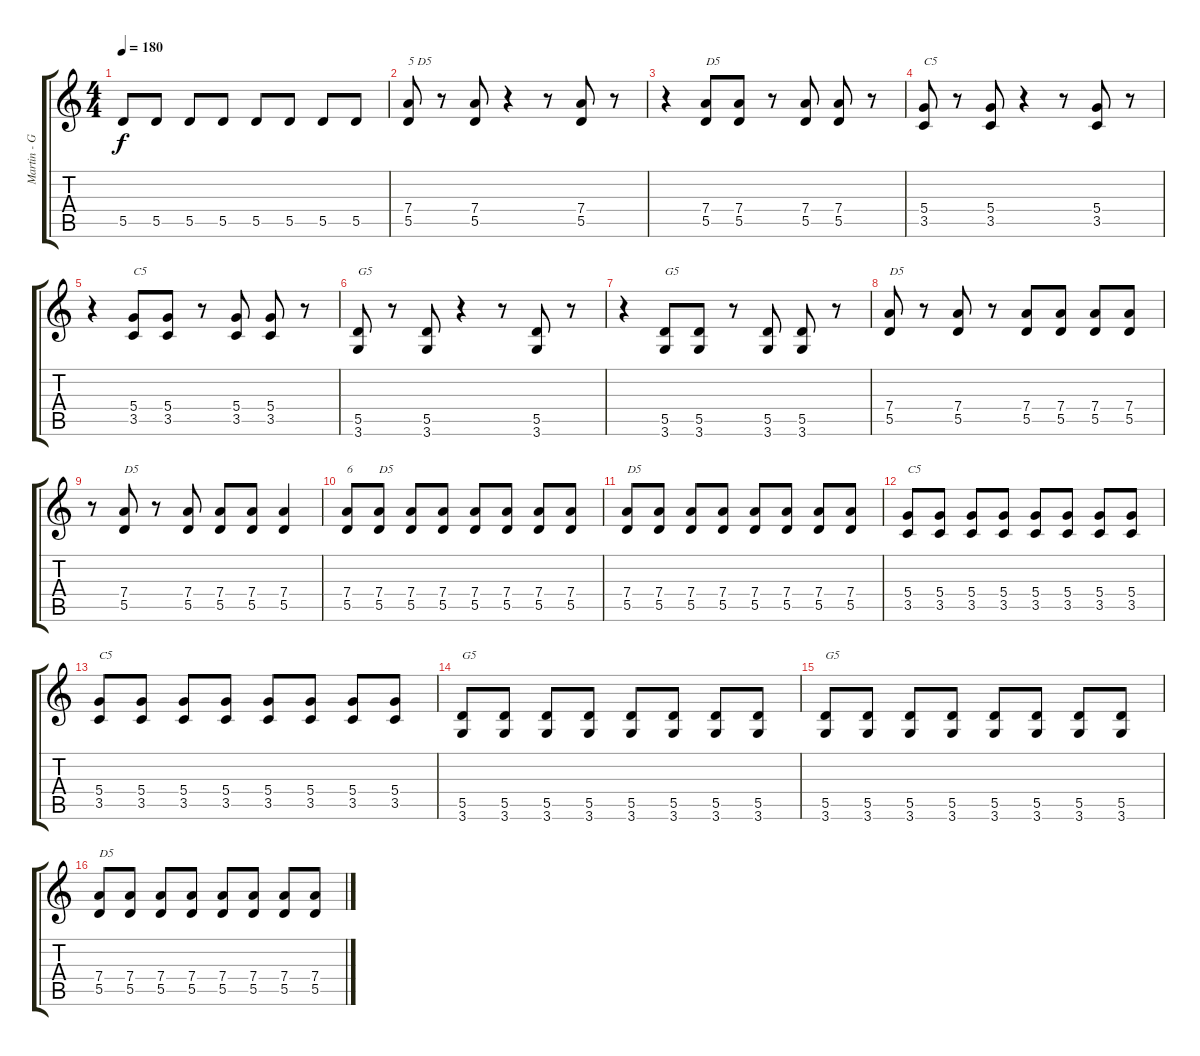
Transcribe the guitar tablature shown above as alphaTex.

\track ("Martin - Guitar" "Martin - G") {instrument distortionguitar}
\staff {score tabs}
\tuning (E4 B3 G3 D3 A2 E2) {hide}
\ts (4 4)
\tempo 180
\clef g2
\ks c
5.5.8{dy f} 5.5.8 5.5.8 5.5.8 5.5.8 5.5.8 5.5.8 5.5.8 |
(7.4 5.5).8{txt "5 D5"} r.8 (7.4 5.5).8 r.4 r.8 (7.4 5.5).8 r.8 |
r.4 (7.4 5.5).8{txt "D5"} (7.4 5.5).8 r.8 (7.4 5.5).8 (7.4 5.5).8 r.8 |
(5.4 3.5).8{txt "C5"} r.8 (5.4 3.5).8 r.4 r.8 (5.4 3.5).8 r.8 |
r.4 (5.4 3.5).8{txt "C5"} (5.4 3.5).8 r.8 (5.4 3.5).8 (5.4 3.5).8 r.8 |
(5.5 3.6).8{txt "G5"} r.8 (5.5 3.6).8 r.4 r.8 (5.5 3.6).8 r.8 |
r.4 (5.5 3.6).8{txt "G5"} (5.5 3.6).8 r.8 (5.5 3.6).8 (5.5 3.6).8 r.8 |
(7.4 5.5).8{txt "D5"} r.8 (7.4 5.5).8 r.8 (7.4 5.5).8 (7.4 5.5).8 (7.4 5.5).8 (7.4 5.5).8 |
r.8 (7.4 5.5).8{txt "D5"} r.8 (7.4 5.5).8 (7.4 5.5).8 (7.4 5.5).8 (7.4 5.5).4 |
(7.4 5.5).8{txt "6"} (7.4 5.5).8{txt "D5"} (7.4 5.5).8 (7.4 5.5).8 (7.4 5.5).8 (7.4 5.5).8 (7.4 5.5).8 (7.4 5.5).8 |
(7.4 5.5).8{txt "D5"} (7.4 5.5).8 (7.4 5.5).8 (7.4 5.5).8 (7.4 5.5).8 (7.4 5.5).8 (7.4 5.5).8 (7.4 5.5).8 |
(5.4 3.5).8{txt "C5"} (5.4 3.5).8 (5.4 3.5).8 (5.4 3.5).8 (5.4 3.5).8 (5.4 3.5).8 (5.4 3.5).8 (5.4 3.5).8 |
(5.4 3.5).8{txt "C5"} (5.4 3.5).8 (5.4 3.5).8 (5.4 3.5).8 (5.4 3.5).8 (5.4 3.5).8 (5.4 3.5).8 (5.4 3.5).8 |
(5.5 3.6).8{txt "G5"} (5.5 3.6).8 (5.5 3.6).8 (5.5 3.6).8 (5.5 3.6).8 (5.5 3.6).8 (5.5 3.6).8 (5.5 3.6).8 |
(5.5 3.6).8{txt "G5"} (5.5 3.6).8 (5.5 3.6).8 (5.5 3.6).8 (5.5 3.6).8 (5.5 3.6).8 (5.5 3.6).8 (5.5 3.6).8 |
(7.4 5.5).8{txt "D5"} (7.4 5.5).8 (7.4 5.5).8 (7.4 5.5).8 (7.4 5.5).8 (7.4 5.5).8 (7.4 5.5).8 (7.4 5.5).8
